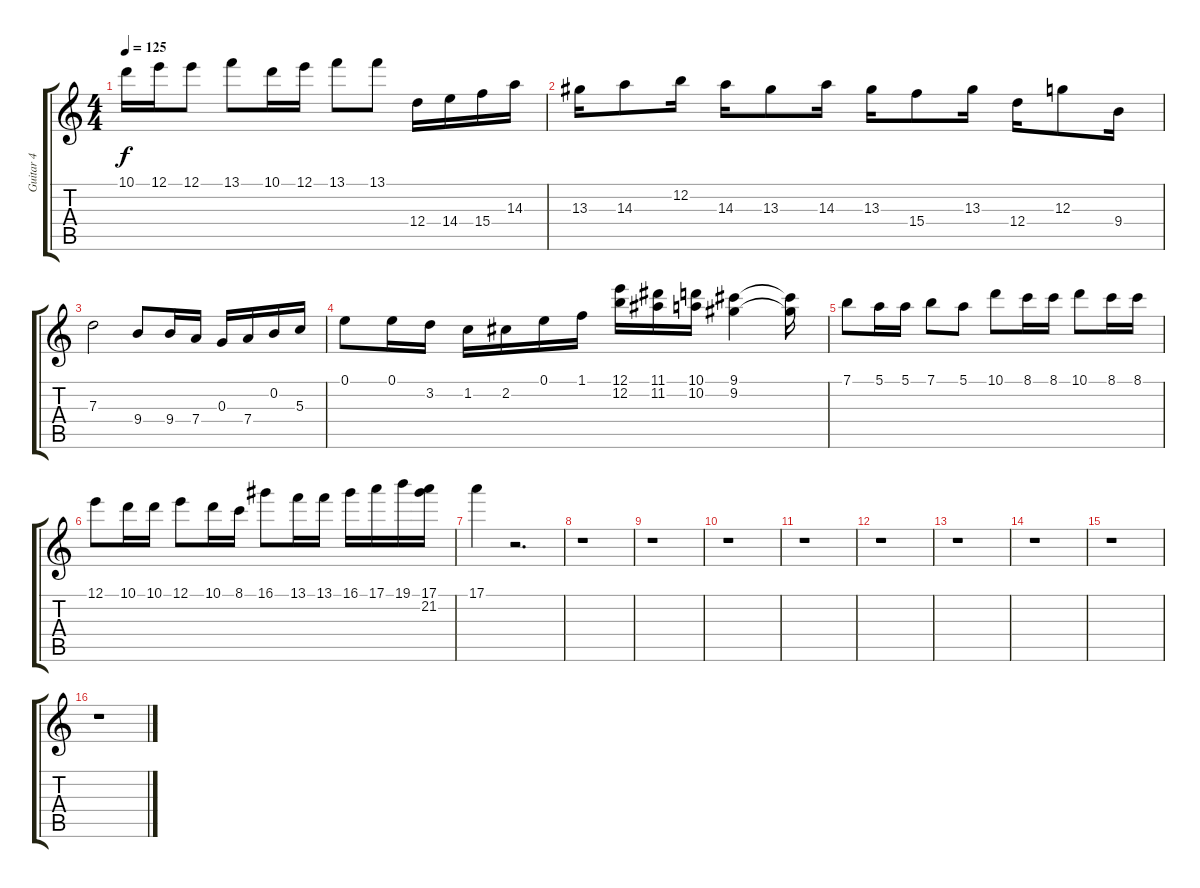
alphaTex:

\track ("Guitar 4" "Guitar 4") {instrument distortionguitar}
\staff {score tabs}
\tuning (E4 B3 G3 D3 A2 E2) {hide}
\ts (4 4)
\tempo 125
\clef g2
\ks c
10.1.16{dy f} 12.1.16 12.1.8 13.1.8 10.1.16 12.1.16 13.1.8 13.1.8 12.4.16 14.4.16 15.4.16 14.3.16 |
13.3.16 14.3.8 12.2.16 14.3.16 13.3.8 14.3.16 13.3.16 15.4.8 13.3.16 12.4.16 12.3.8 9.4.16 |
7.3.2 9.4.8 9.4.16 7.4.16 0.3.16 7.4.16 0.2.16 5.3.16 |
0.1.8 0.1.16 3.2.16 1.2.16 2.2.16 0.1.16 1.1.16 (12.1 12.2).16 (11.1 11.2).16 (10.1 10.2).16 (9.1 9.2).4 (9.1{t} 9.2{t}).16 |
7.1.8 5.1.16 5.1.16 7.1.8 5.1.8 10.1.8 8.1.16 8.1.16 10.1.8 8.1.16 8.1.16 |
12.1.8 10.1.16 10.1.16 12.1.8 10.1.16 8.1.16 16.1.8 13.1.16 13.1.16 16.1.16 17.1.16 19.1.16 (17.1 21.2).16 |
17.1.4 r.2{d} |
r.1 |
r.1 |
r.1 |
r.1 |
r.1 |
r.1 |
r.1 |
r.1 |
r.1
